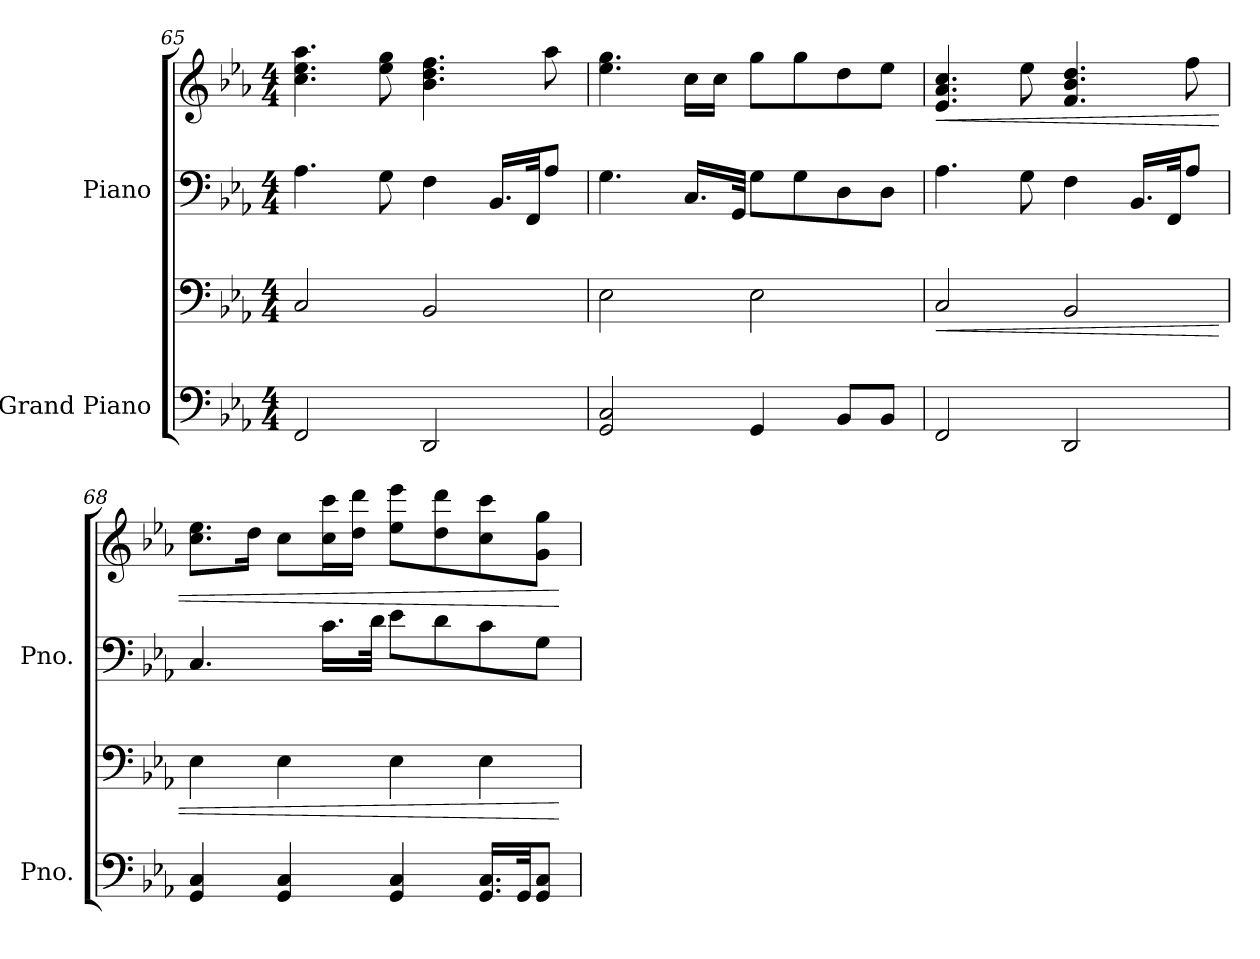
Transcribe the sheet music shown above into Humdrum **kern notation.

**kern	**kern	**dynam	**kern	**kern	**dynam
*part2	*part2	*part2	*part1	*part1	*part1
*staff4	*staff3	*staff3/4	*staff2	*staff1	*staff1/2
*I"Grand Piano	*	*	*I"Piano	*	*
*I'Pno.	*	*	*I'Pno.	*	*
*clefF4	*clefF4	*	*clefF4	*clefG2	*
*k[b-e-a-]	*k[b-e-a-]	*	*k[b-e-a-]	*k[b-e-a-]	*
*M4/4	*M4/4	*	*M4/4	*M4/4	*
=65	=65	=65	=65	=65	=65
2FF/	2C/	.	4.A-\	4.cc\ 4.ee-\ 4.aa-\	.
.	.	.	8G\	8ee-\ 8gg\	.
2DD/	2BB-/	.	4F\	4.b-\ 4.dd\ 4.ff\	.
.	.	.	16.BB-/LL	.	.
.	.	.	32FF/JK	.	.
.	.	.	8A-/J	8aa-\	.
=66	=66	=66	=66	=66	=66
2GG/ 2C/	2E-\	.	4.G\	4.ee-\ 4.gg\	.
.	.	.	16.C/LL	16cc\LL	.
.	.	.	.	16cc\JJ	.
.	.	.	32GG/JJk	.	.
4GG/	2E-\	.	8G\L	8gg\L	.
.	.	.	8G\	8gg\	.
8BB-/L	.	.	8D\	8dd\	.
8BB-/J	.	.	8D\J	8ee-\J	.
!!LO:LB:g=z
=67	=67	=67	=67	=67	=67
!	!	!LO:HP:b	!	!	!LO:HP:b
2FF/	2C/	<	4.A-\	4.e-/ 4.a-/ 4.cc/	<
.	.	.	8G\	8ee-\	.
2DD/	2BB-/	.	4F\	4.f/ 4.b-/ 4.dd/	.
.	.	.	16.BB-/LL	.	.
.	.	.	32FF/JK	.	.
.	.	.	8A-/J	8ff\	.
=68	=68	=68	=68	=68	=68
4GG/ 4C/	4E-\	.	4.C/	8.cc\ 8.ee-\L	.
.	.	.	.	16dd\Jk	.
4GG/ 4C/	4E-\	.	.	8cc\L	.
.	.	.	16.c\LL	16cc\ 16ccc\L	.
.	.	.	.	16dd\ 16ddd\JJ	.
.	.	.	32d\JJk	.	.
4GG/ 4C/	4E-\	.	8e-\L	8ee-\ 8eee-\L	.
.	.	.	8d\	8dd\ 8ddd\	.
16.GG/ 16.C/LL	4E-\	.	8c\	8cc\ 8ccc\	.
32GG/JK	.	.	.	.	.
8GG/ 8C/J	.	.	8G\J	8g\ 8gg\J	.
.	.	[	.	.	[
=	=	=	=	=	=
*-	*-	*-	*-	*-	*-
